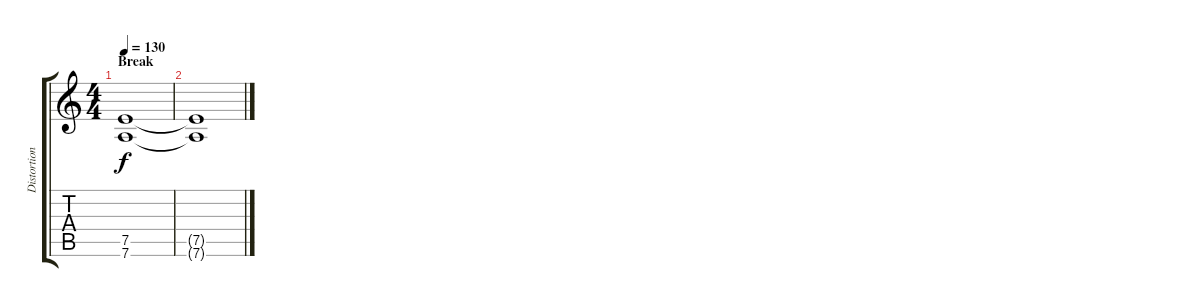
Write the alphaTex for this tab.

\track ("Distortion Guitar" "Distortion") {instrument distortionguitar}
\staff {score tabs}
\tuning (E4 B3 G3 D3 A2 D2) {hide}
\ts (4 4)
\section ("" "Break")
\tempo 130
\clef g2
\ks c
(7.5 7.6).1{dy f volume 4} |
(7.5{t} 7.6{t}).1
